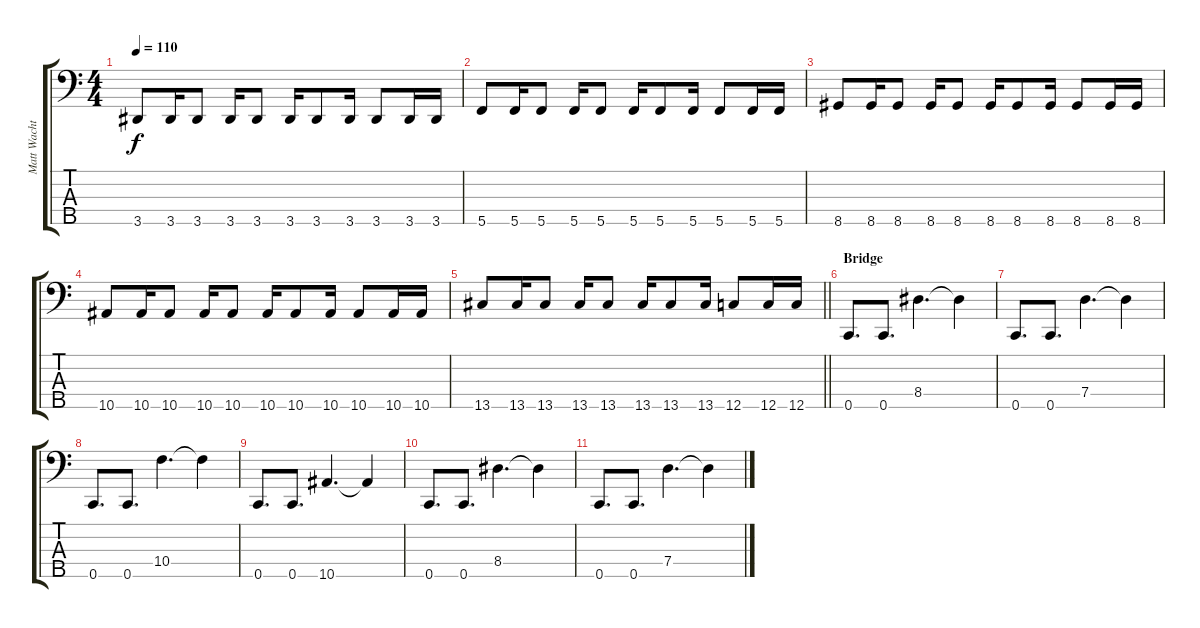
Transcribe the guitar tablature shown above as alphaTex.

\track ("Matt Wachter [Bass]" "Matt Wacht") {instrument electricbassfinger}
\staff {score tabs}
\tuning (A2 F2 C2 G1 C1) {hide}
\ts (4 4)
\tempo 110
\clef f4
\ks c
3.5.8{dy f} 3.5.16 3.5.8 3.5.16 3.5.8 3.5.16 3.5.8 3.5.16 3.5.8 3.5.16 3.5.16 |
5.5.8 5.5.16 5.5.8 5.5.16 5.5.8 5.5.16 5.5.8 5.5.16 5.5.8 5.5.16 5.5.16 |
8.5.8 8.5.16 8.5.8 8.5.16 8.5.8 8.5.16 8.5.8 8.5.16 8.5.8 8.5.16 8.5.16 |
10.5.8 10.5.16 10.5.8 10.5.16 10.5.8 10.5.16 10.5.8 10.5.16 10.5.8 10.5.16 10.5.16 |
\barLineRight lightlight
13.5.8 13.5.16 13.5.8 13.5.16 13.5.8 13.5.16 13.5.8 13.5.16 12.5.8 12.5.16 12.5.16 |
\section ("" "Bridge")
0.5.8{d} 0.5.8{d} 8.4.4{d} 8.4{t}.4 |
0.5.8{d} 0.5.8{d} 7.4.4{d} 7.4{t}.4 |
0.5.8{d} 0.5.8{d} 10.4.4{d} 10.4{t}.4 |
0.5.8{d} 0.5.8{d} 10.5.4{d} 10.5{t}.4 |
0.5.8{d} 0.5.8{d} 8.4.4{d} 8.4{t}.4 |
0.5.8{d} 0.5.8{d} 7.4.4{d} 7.4{t}.4
